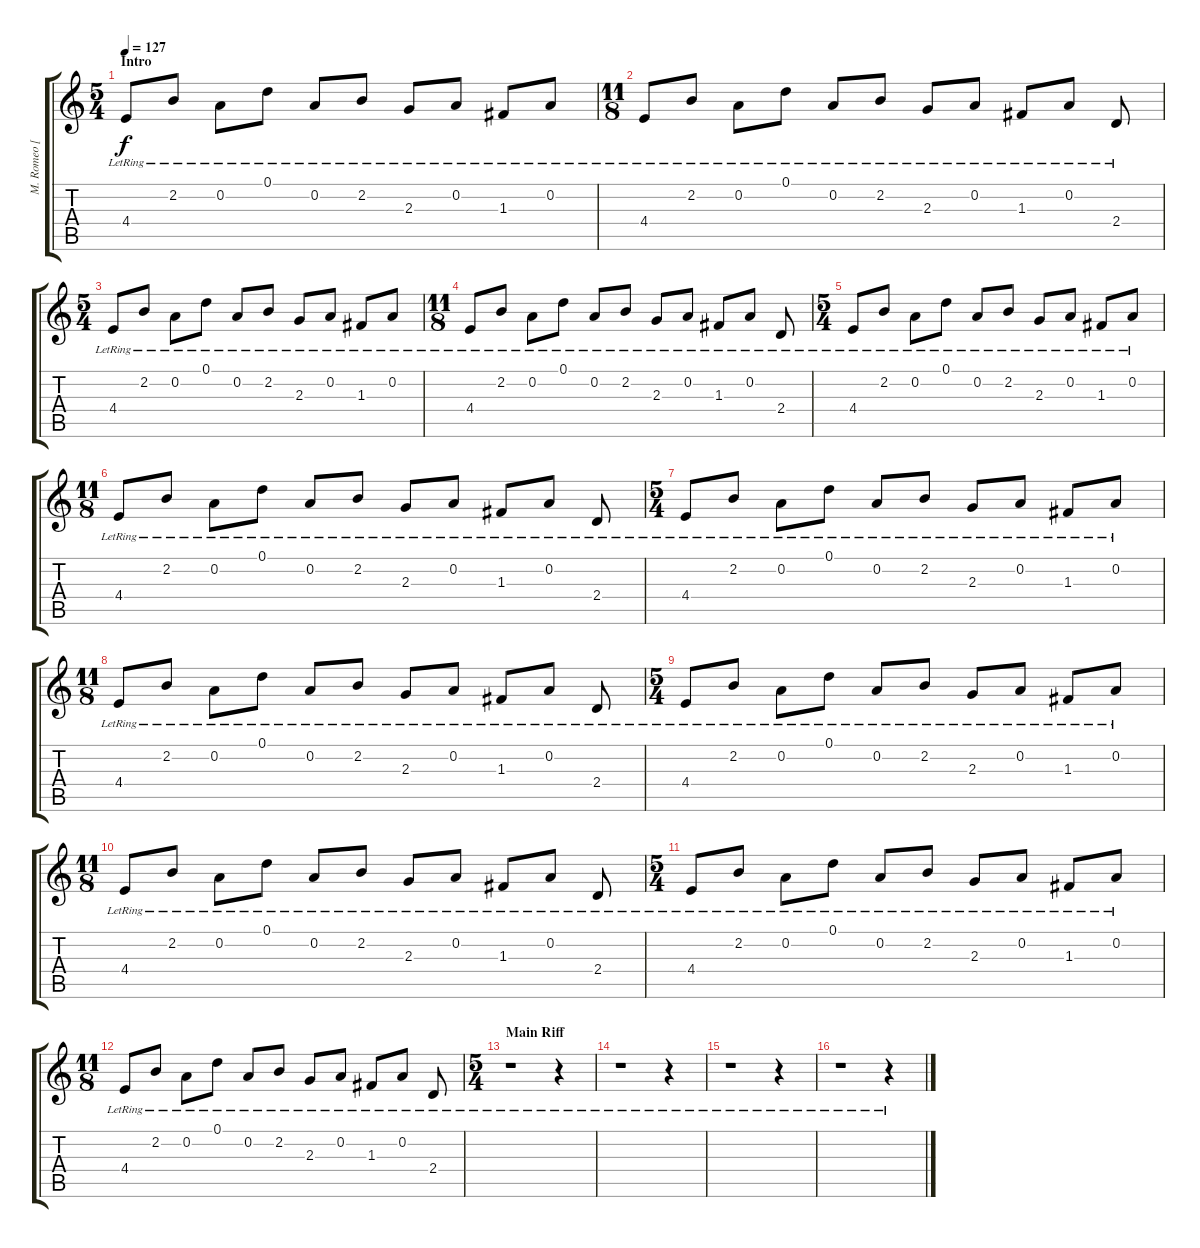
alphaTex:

\track ("M. Romeo [Acoustic/Solo]" "M. Romeo [") {instrument acousticguitarsteel}
\staff {score tabs}
\tuning (D4 A3 F3 C3 G2 D2) {hide}
\ts (5 4)
\section ("" "Intro")
\tempo 127
\clef g2
\ks c
4.4{lr}.8{dy f instrument acousticguitarsteel} 2.2{lr}.8 0.2{lr}.8 0.1{lr}.8 0.2{lr}.8 2.2{lr}.8 2.3{lr}.8 0.2{lr}.8 1.3{lr}.8 0.2{lr}.8 |
\ts (11 8)
4.4{lr}.8 2.2{lr}.8 0.2{lr}.8 0.1{lr}.8 0.2{lr}.8 2.2{lr}.8 2.3{lr}.8 0.2{lr}.8 1.3{lr}.8 0.2{lr}.8 2.4{lr}.8 |
\ts (5 4)
4.4{lr}.8 2.2{lr}.8 0.2{lr}.8 0.1{lr}.8 0.2{lr}.8 2.2{lr}.8 2.3{lr}.8 0.2{lr}.8 1.3{lr}.8 0.2{lr}.8 |
\ts (11 8)
4.4{lr}.8 2.2{lr}.8 0.2{lr}.8 0.1{lr}.8 0.2{lr}.8 2.2{lr}.8 2.3{lr}.8 0.2{lr}.8 1.3{lr}.8 0.2{lr}.8 2.4{lr}.8 |
\ts (5 4)
4.4{lr}.8 2.2{lr}.8 0.2{lr}.8 0.1{lr}.8 0.2{lr}.8 2.2{lr}.8 2.3{lr}.8 0.2{lr}.8 1.3{lr}.8 0.2{lr}.8 |
\ts (11 8)
4.4{lr}.8 2.2{lr}.8 0.2{lr}.8 0.1{lr}.8 0.2{lr}.8 2.2{lr}.8 2.3{lr}.8 0.2{lr}.8 1.3{lr}.8 0.2{lr}.8 2.4{lr}.8 |
\ts (5 4)
4.4{lr}.8 2.2{lr}.8 0.2{lr}.8 0.1{lr}.8 0.2{lr}.8 2.2{lr}.8 2.3{lr}.8 0.2{lr}.8 1.3{lr}.8 0.2{lr}.8 |
\ts (11 8)
4.4{lr}.8 2.2{lr}.8 0.2{lr}.8 0.1{lr}.8 0.2{lr}.8 2.2{lr}.8 2.3{lr}.8 0.2{lr}.8 1.3{lr}.8 0.2{lr}.8 2.4{lr}.8 |
\ts (5 4)
4.4{lr}.8 2.2{lr}.8 0.2{lr}.8 0.1{lr}.8 0.2{lr}.8 2.2{lr}.8 2.3{lr}.8 0.2{lr}.8 1.3{lr}.8 0.2{lr}.8 |
\ts (11 8)
4.4{lr}.8 2.2{lr}.8 0.2{lr}.8 0.1{lr}.8 0.2{lr}.8 2.2{lr}.8 2.3{lr}.8 0.2{lr}.8 1.3{lr}.8 0.2{lr}.8 2.4{lr}.8 |
\ts (5 4)
4.4{lr}.8 2.2{lr}.8 0.2{lr}.8 0.1{lr}.8 0.2{lr}.8 2.2{lr}.8 2.3{lr}.8 0.2{lr}.8 1.3{lr}.8 0.2{lr}.8 |
\ts (11 8)
4.4{lr}.8 2.2{lr}.8 0.2{lr}.8 0.1{lr}.8 0.2{lr}.8 2.2{lr}.8 2.3{lr}.8 0.2{lr}.8 1.3{lr}.8 0.2{lr}.8 2.4{lr}.8 |
\ts (5 4)
\section ("" "Main Riff")
r.1 r.4 |
r.1 r.4 |
r.1 r.4 |
r.1 r.4
